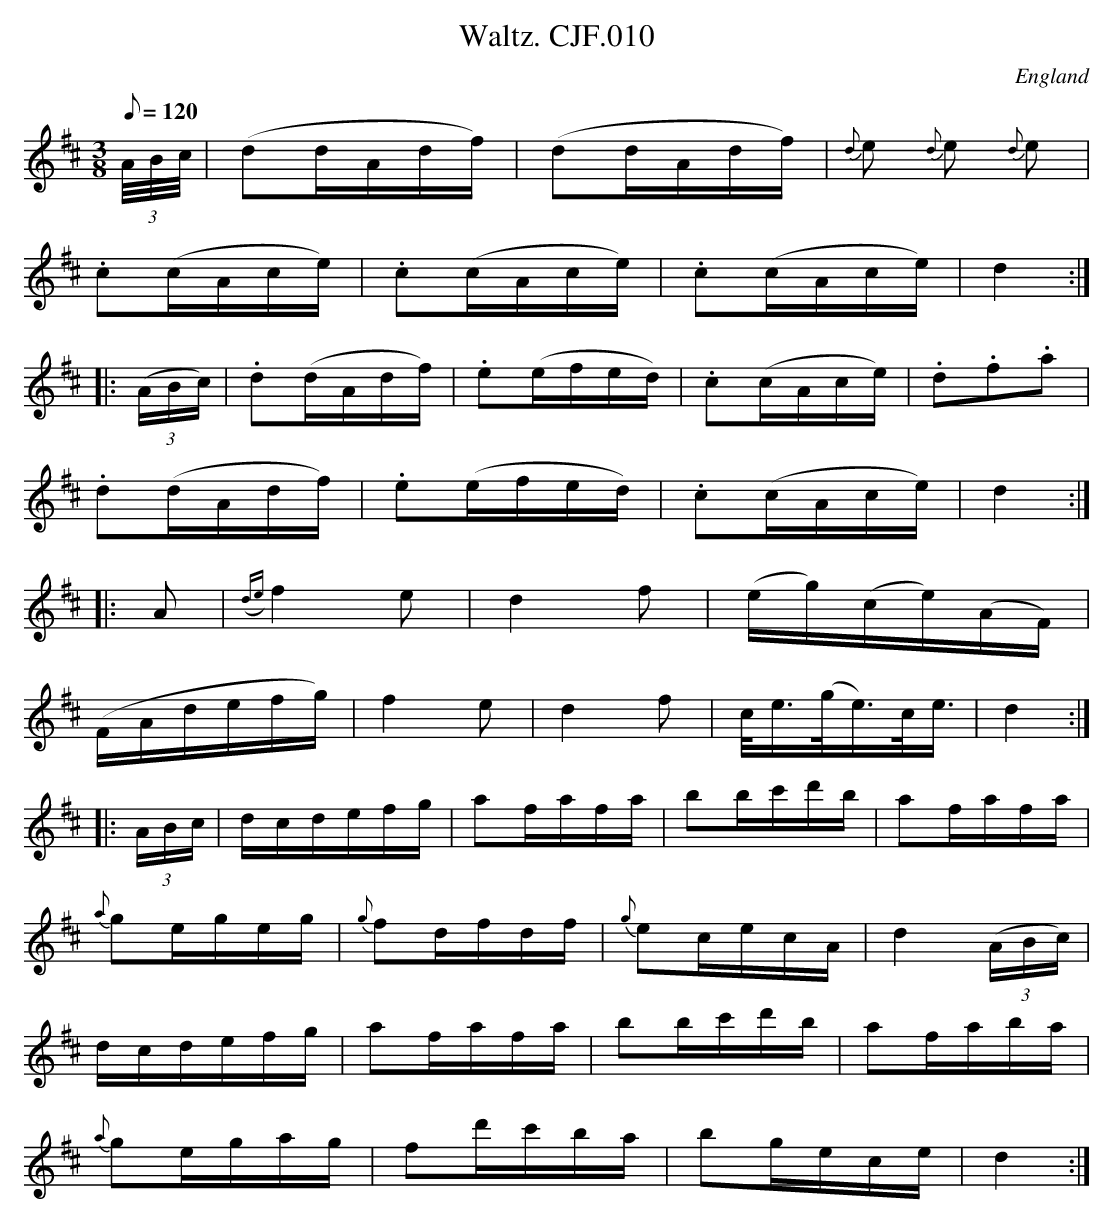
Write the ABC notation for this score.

X:1
T:Waltz. CJF.010
O:England
M:3/8
L:1/16
Q:1/8=120
K:D major
(3A/B/c/|\
(d2dAdf)|(d2dAdf)|{d}e2 {d}e2 {d}e2|!
.c2(cAce)|.c2(cAce)|.c2(cAce)|d4:|!
|:((3ABc)|.d2(dAdf)|.e2(efed)|.c2(cAce)|.d2.f2.a2|!
.d2(dAdf)|.e2(efed)|.c2(cAce)|d4:|!
|:A2|{(de)}f4e2|d4f2|(eg)(ce)(AF)|!
(FAdefg)|f4e2|d4f2|c<e(g<e)c<e|d4:|!
|:(3ABc|dcdefg|a2fafa|b2bc'd'b|a2fafa|!
{a}g2egeg|{g}f2dfdf|{g}e2cecA|d4((3ABc)|!
dcdefg|a2fafa|b2bc'd'b|a2faba|!
{a}g2egag|f2d'c'ba|b2gece|d4:|
